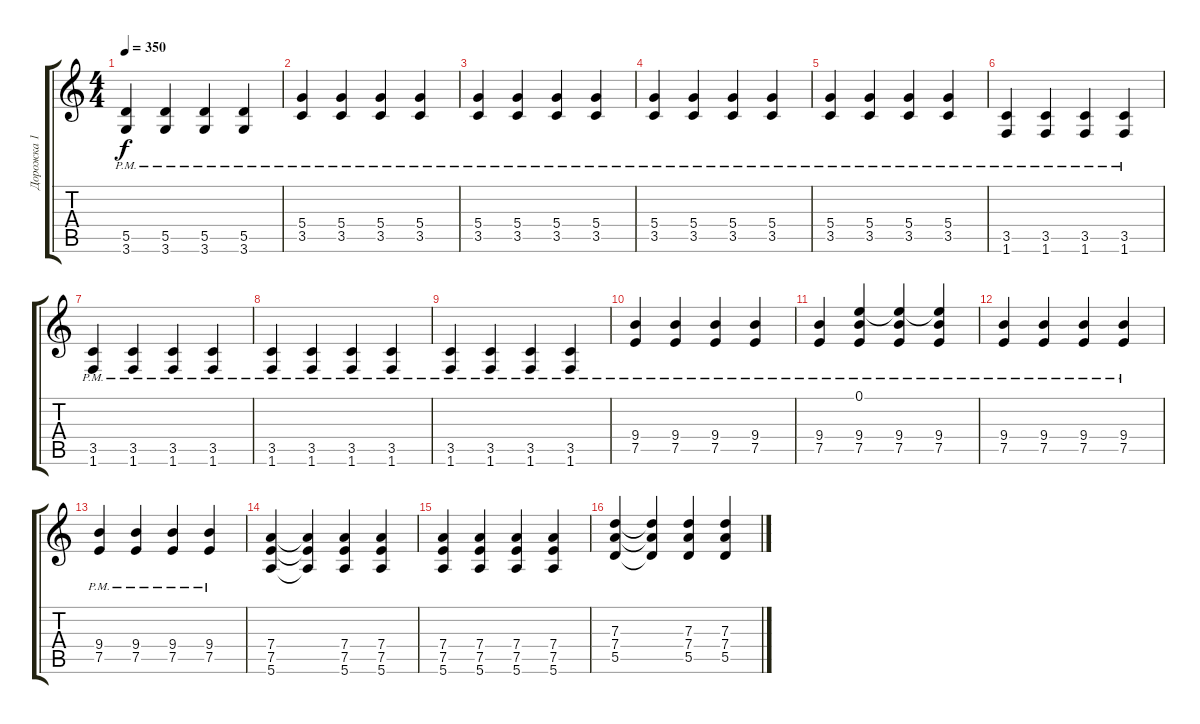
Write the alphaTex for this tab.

\track ("Дорожка 1" "Дорожка 1") {instrument overdrivenguitar}
\staff {score tabs}
\tuning (E4 B3 G3 D3 A2 E2) {hide}
\ts (4 4)
\tempo 350
\clef g2
\ks c
(5.5{pm} 3.6{pm}).4{dy f} (5.5{pm} 3.6{pm}).4 (5.5{pm} 3.6{pm}).4 (5.5{pm} 3.6{pm}).4 |
(5.4{pm} 3.5{pm}).4 (5.4{pm} 3.5{pm}).4 (5.4{pm} 3.5{pm}).4 (5.4{pm} 3.5{pm}).4 |
(5.4{pm} 3.5{pm}).4 (5.4{pm} 3.5{pm}).4 (5.4{pm} 3.5{pm}).4 (5.4{pm} 3.5{pm}).4 |
(5.4{pm} 3.5{pm}).4 (5.4{pm} 3.5{pm}).4 (5.4{pm} 3.5{pm}).4 (5.4{pm} 3.5{pm}).4 |
(5.4{pm} 3.5{pm}).4 (5.4{pm} 3.5{pm}).4 (5.4{pm} 3.5{pm}).4 (5.4{pm} 3.5{pm}).4 |
(3.5{pm} 1.6{pm}).4 (3.5{pm} 1.6{pm}).4 (3.5{pm} 1.6{pm}).4 (3.5{pm} 1.6{pm}).4 |
(3.5{pm} 1.6{pm}).4 (3.5{pm} 1.6{pm}).4 (3.5{pm} 1.6{pm}).4 (3.5{pm} 1.6{pm}).4 |
(3.5{pm} 1.6{pm}).4 (3.5{pm} 1.6{pm}).4 (3.5{pm} 1.6{pm}).4 (3.5{pm} 1.6{pm}).4 |
(3.5{pm} 1.6{pm}).4 (3.5{pm} 1.6{pm}).4 (3.5{pm} 1.6{pm}).4 (3.5{pm} 1.6{pm}).4 |
(9.4{pm} 7.5{pm}).4 (9.4{pm} 7.5{pm}).4 (9.4{pm} 7.5{pm}).4 (9.4{pm} 7.5{pm}).4 |
(9.4{pm} 7.5{pm}).4 (0.1 9.4{pm} 7.5{pm}).4 (0.1{t} 9.4{pm} 7.5{pm}).4 (0.1{t} 9.4{pm} 7.5{pm}).4 |
(9.4{pm} 7.5{pm}).4 (9.4{pm} 7.5{pm}).4 (9.4{pm} 7.5{pm}).4 (9.4{pm} 7.5{pm}).4 |
(9.4{pm} 7.5{pm}).4 (9.4{pm} 7.5{pm}).4 (9.4{pm} 7.5{pm}).4 (9.4{pm} 7.5{pm}).4 |
(7.4 7.5 5.6).4 (7.4{t} 7.5{t} 5.6{t}).4 (7.4 7.5 5.6).4 (7.4 7.5 5.6).4 |
(7.4 7.5 5.6).4 (7.4 7.5 5.6).4 (7.4 7.5 5.6).4 (7.4 7.5 5.6).4 |
(7.3 7.4 5.5).4 (7.3{t} 7.4{t} 5.5{t}).4 (7.3 7.4 5.5).4 (7.3 7.4 5.5).4
